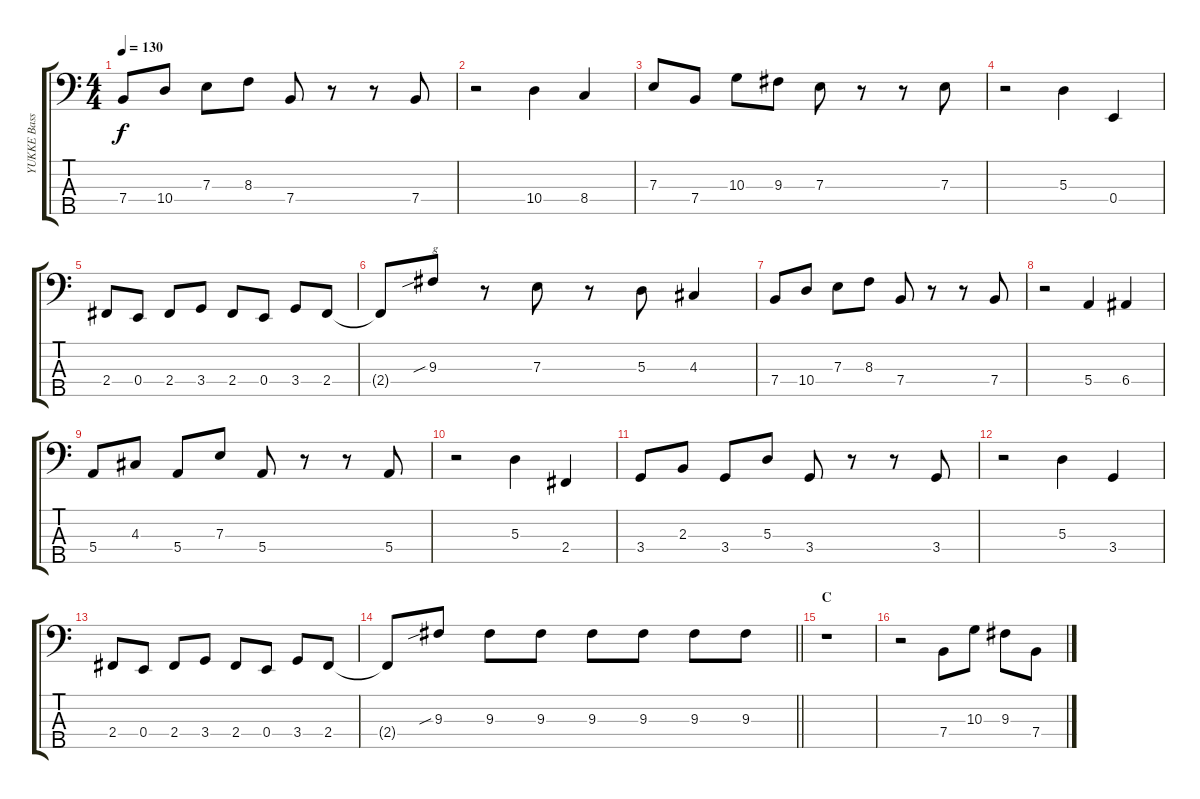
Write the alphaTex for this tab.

\track ("YUKKE Bass" "YUKKE Bass") {instrument electricbassfinger}
\staff {score tabs}
\tuning (G2 D2 A1 E1 B0) {hide}
\ts (4 4)
\tempo 130
\clef f4
\ks c
7.4.8{dy f} 10.4.8 7.3.8 8.3.8 7.4.8 r.8 r.8 7.4.8 |
r.2 10.4.4 8.4.4 |
7.3.8 7.4.8 10.3.8 9.3.8 7.3.8 r.8 r.8 7.3.8 |
r.2 5.3.4 0.4.4 |
2.4.8 0.4.8 2.4.8 3.4.8 2.4.8 0.4.8 3.4.8 2.4.8 |
2.4{t}.8 9.3{sib}.8{txt "g"} r.8 7.3.8 r.8 5.3.8 4.3.4 |
7.4.8 10.4.8 7.3.8 8.3.8 7.4.8 r.8 r.8 7.4.8 |
r.2 5.4.4 6.4.4 |
5.4.8 4.3.8 5.4.8 7.3.8 5.4.8 r.8 r.8 5.4.8 |
r.2 5.3.4 2.4.4 |
3.4.8 2.3.8 3.4.8 5.3.8 3.4.8 r.8 r.8 3.4.8 |
r.2 5.3.4 3.4.4 |
2.4.8 0.4.8 2.4.8 3.4.8 2.4.8 0.4.8 3.4.8 2.4.8 |
\barLineRight lightlight
2.4{t}.8{volume 10} 9.3{sib}.8{volume 15} 9.3.8 9.3.8 9.3.8 9.3.8 9.3.8 9.3.8 |
\section ("" "C")
r.1 |
r.2{volume 9} 7.4.8{volume 15} 10.3.8 9.3.8 7.4.8
